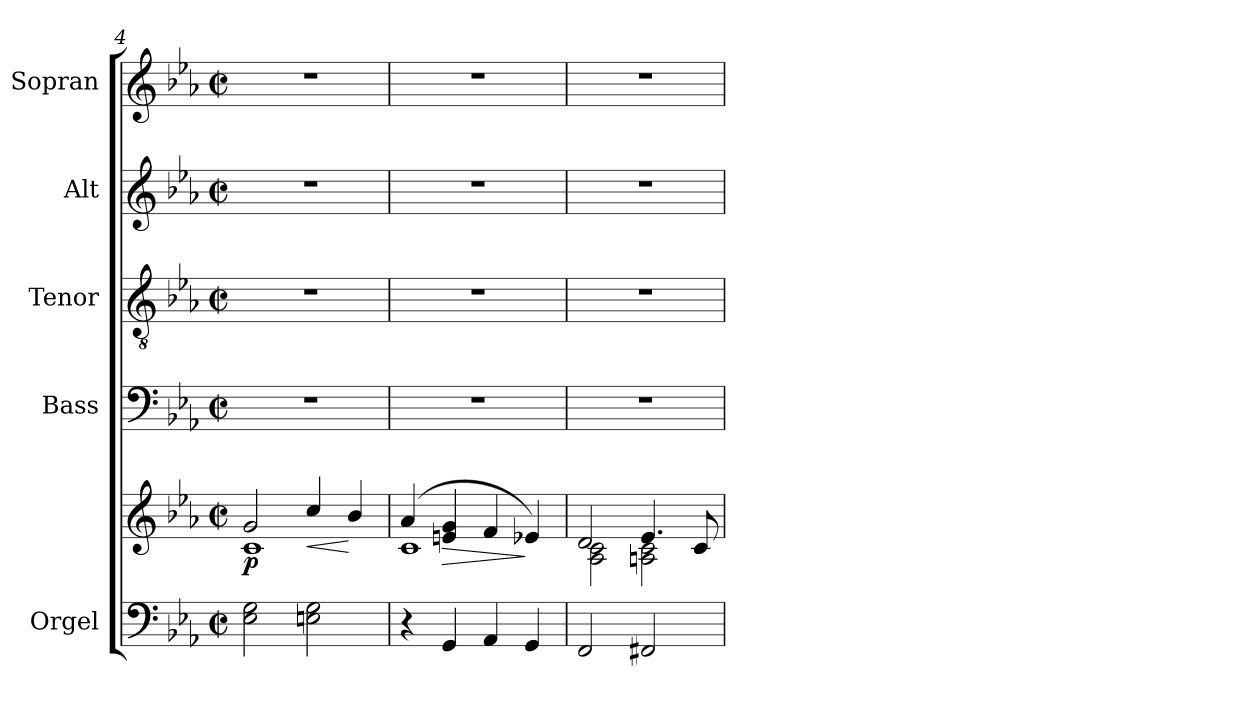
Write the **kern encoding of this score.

**kern	**kern	**dynam	**kern	**kern	**kern	**kern
*part5	*part5	*part5	*part4	*part3	*part2	*part1
*staff6	*staff5	*staff5/6	*staff4	*staff3	*staff2	*staff1
*I"Orgel	*	*	*I"Bass	*I"Tenor	*I"Alt	*I"Sopran
*I'Org.	*	*	*I'B.	*I'T.	*I'A.	*I'S.
*clefF4	*clefG2	*	*clefF4	*clefGv2	*clefG2	*clefG2
*k[b-e-a-]	*k[b-e-a-]	*	*k[b-e-a-]	*k[b-e-a-]	*k[b-e-a-]	*k[b-e-a-]
*E-:	*E-:	*	*E-:	*E-:	*E-:	*E-:
*M2/2	*M2/2	*	*M2/2	*M2/2	*M2/2	*M2/2
*met(c|)	*met(c|)	*	*met(c|)	*met(c|)	*met(c|)	*met(c|)
=4	=4	=4	=4	=4	=4	=4
*	*^	*	*	*	*	*
!	!	!	!LO:DY:b	!	!	!	!
2E-\ 2G\	2g/	1c	p	1r	1r	1r	1r
!	!	!	!LO:HP:b	!	!	!	!
2En\ 2G\	4cc/	.	<	.	.	.	.
.	4b-/	.	[	.	.	.	.
=5	=5	=5	=5	=5	=5	=5	=5
4r	(4a-/	1c	.	1r	1r	1r	1r
!	!	!	!LO:HP:b	!	!	!	!
4GG/	4en/ 4g/	.	>	.	.	.	.
4AA-/	4f/	.	.	.	.	.	.
4GG/	4e-X/)	.	]	.	.	.	.
=6	=6	=6	=6	=6	=6	=6	=6
2FF/	2d/	2A-\ 2c\	.	1r	1r	1r	1r
2FF#X/	4.e-/	2An\ 2c\	.	.	.	.	.
.	8c/	.	.	.	.	.	.
*	*v	*v	*	*	*	*	*
=	=	=	=	=	=	=
*-	*-	*-	*-	*-	*-	*-
